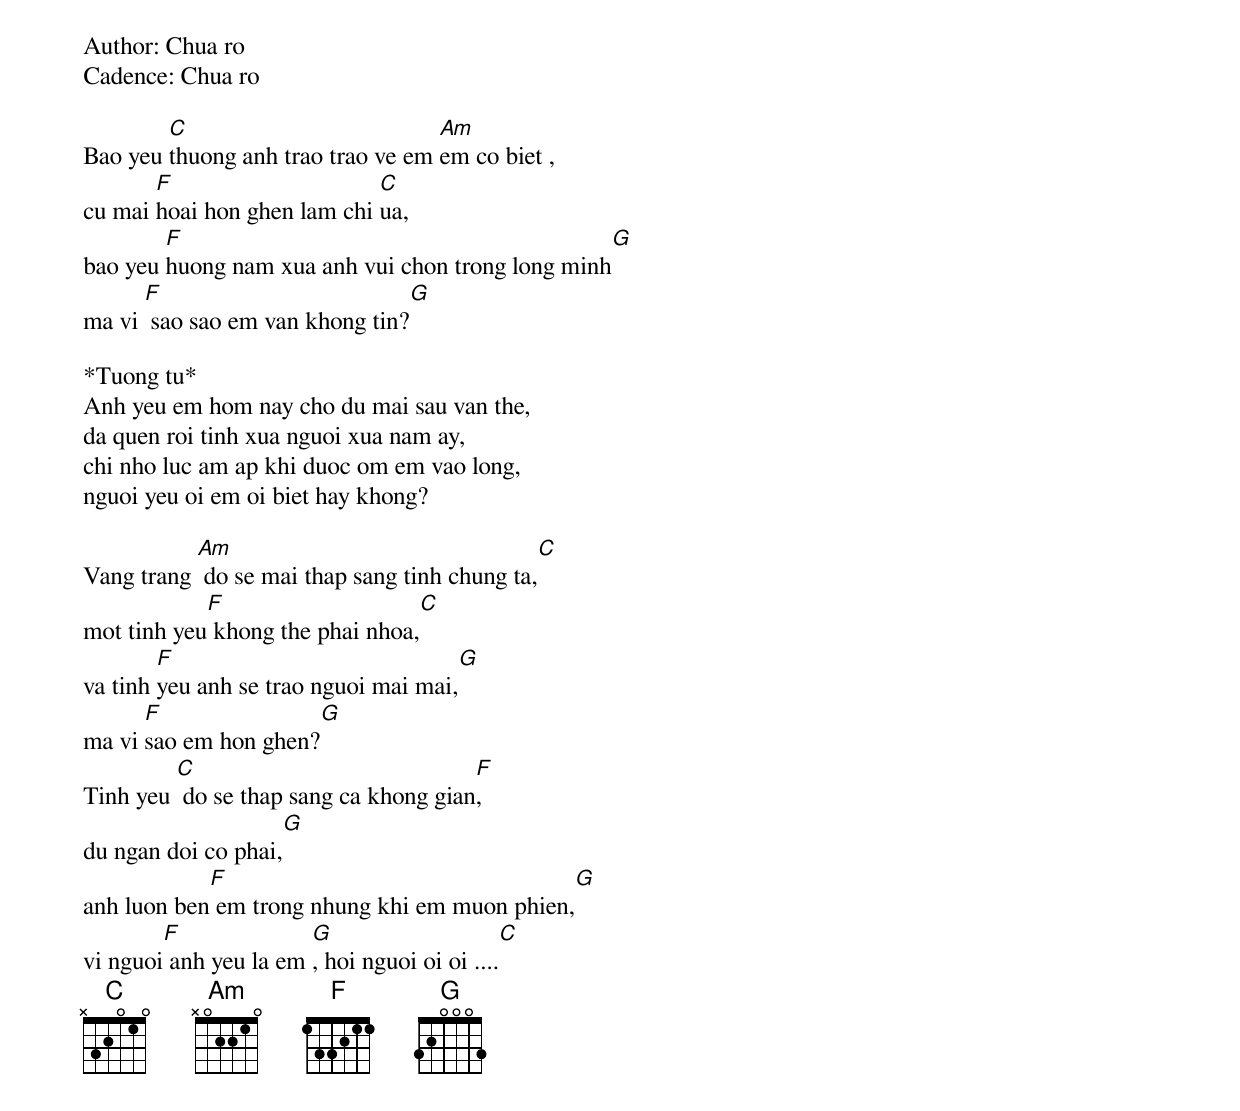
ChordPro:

Author: Chua ro
Cadence: Chua ro

Bao yeu [C]thuong anh trao trao ve em [Am]em co biet ,
cu mai [F]hoai hon ghen lam chi [C]ua,
bao yeu [F]huong nam xua anh vui chon trong long minh[G]
ma vi [F] sao sao em van khong tin?[G]

*Tuong tu*
Anh yeu em hom nay cho du mai sau van the,
da quen roi tinh xua nguoi xua nam ay,
chi nho luc am ap khi duoc om em vao long,
nguoi yeu oi em oi biet hay khong?

Vang trang [Am] do se mai thap sang tinh chung ta,[C]
mot tinh yeu[F] khong the phai nhoa,[C]
va tinh [F]yeu anh se trao nguoi mai mai,[G]
ma vi [F]sao em hon ghen?[G]
Tinh yeu [C] do se thap sang ca khong gian[F],
du ngan doi co phai,[G]
anh luon ben[F] em trong nhung khi em muon phien,[G]
vi nguoi[F] anh yeu la em [G], hoi nguoi oi oi ....[C]
